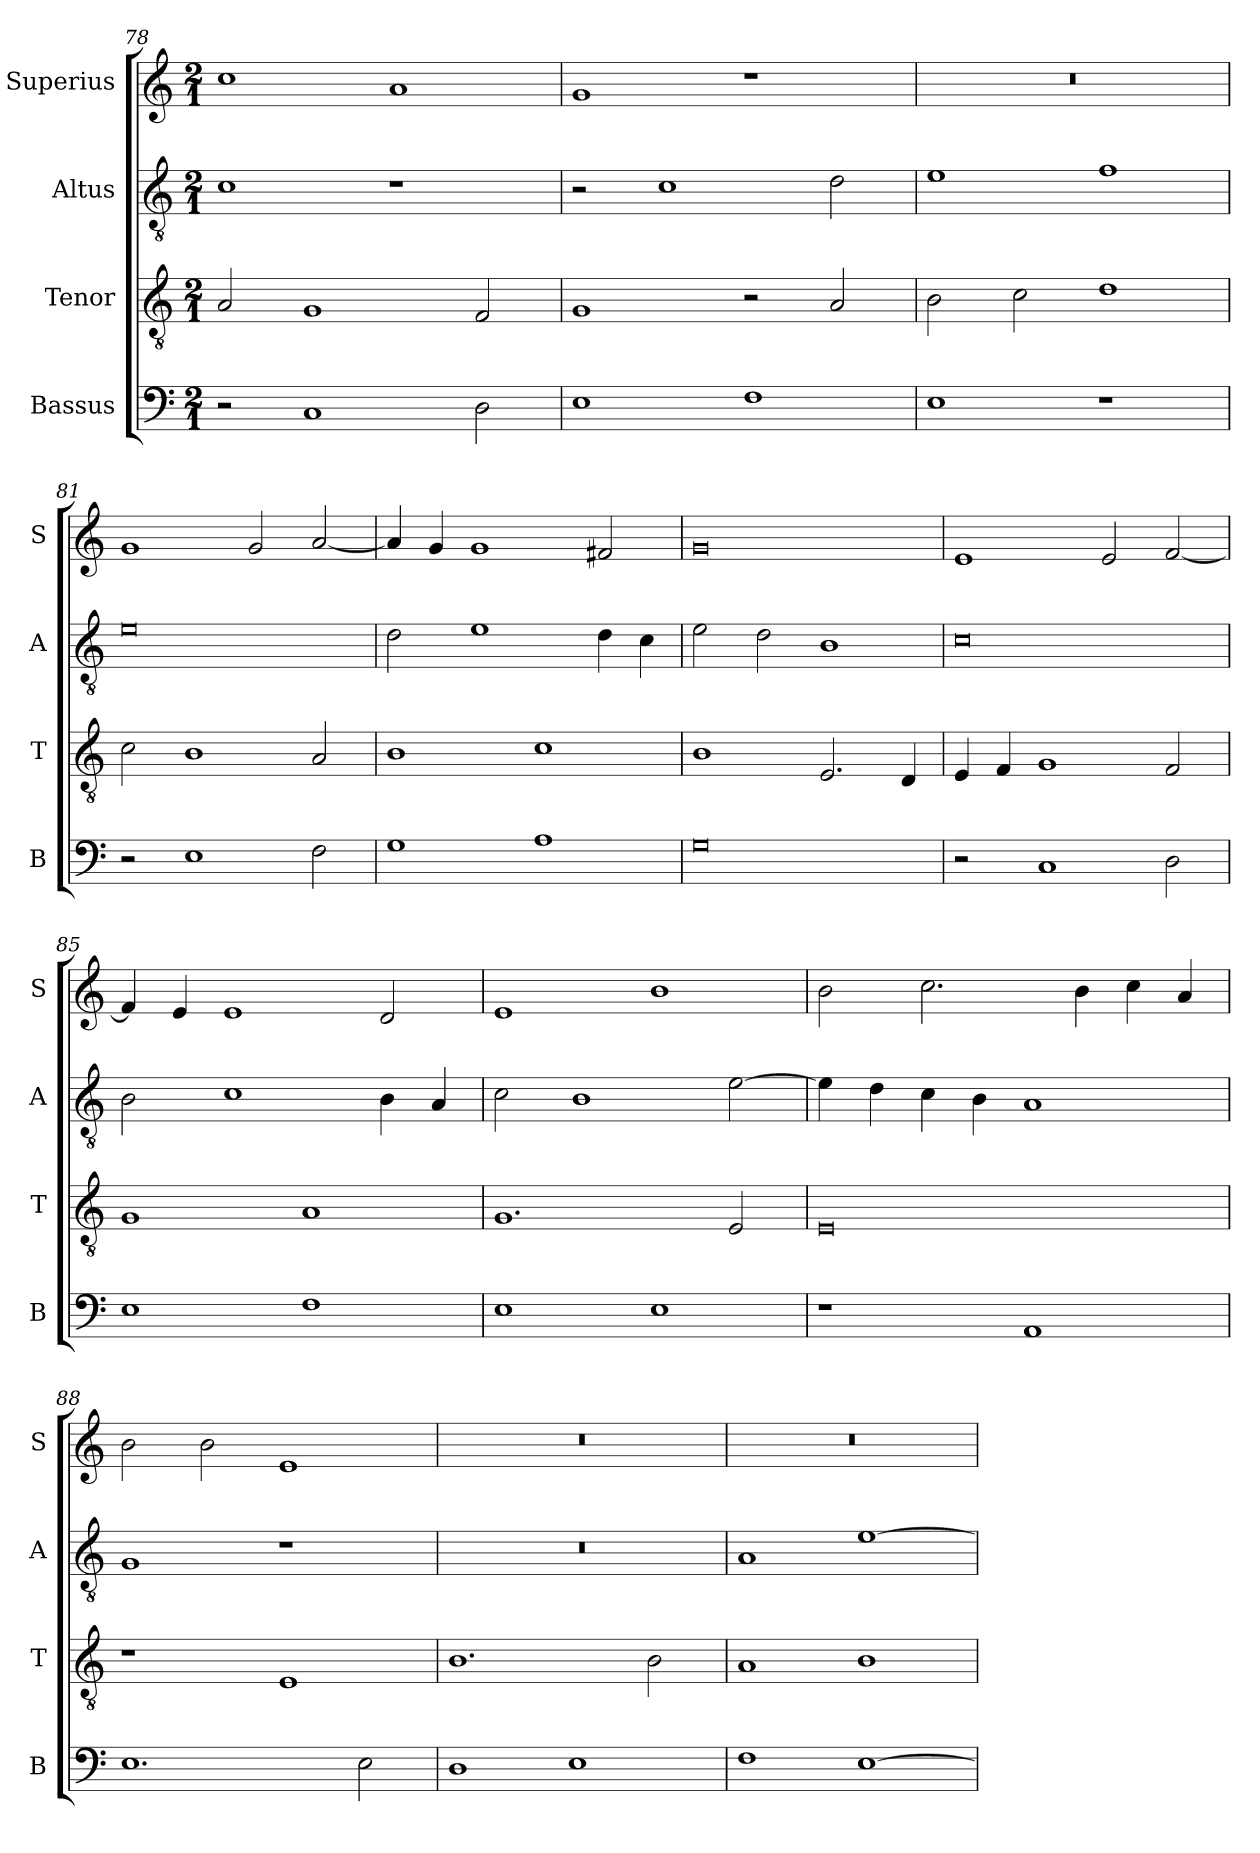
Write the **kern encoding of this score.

**kern	**kern	**kern	**kern
*part4	*part3	*part2	*part1
*staff4	*staff3	*staff2	*staff1
*I"Bassus	*I"Tenor	*I"Altus	*I"Superius
*I'B	*I'T	*I'A	*I'S
*clefF4	*clefGv2	*clefGv2	*clefG2
*k[]	*k[]	*k[]	*k[]
*C:	*C:	*C:	*C:
*M2/1	*M2/1	*M2/1	*M2/1
=78	=78	=78	=78
2r	2A	1c	1cc
1C	1G	.	.
.	.	1r	1a
2D	2F	.	.
=79	=79	=79	=79
1E	1G	2r	1g
.	.	1c	.
1F	2r	.	1r
.	2A	2d	.
=80	=80	=80	=80
1E	2B	1e	0r
.	2c	.	.
1r	1d	1f	.
=81	=81	=81	=81
2r	2c	0e	1g
1E	1B	.	.
.	.	.	2g
2F	2A	.	[2a
=82	=82	=82	=82
1G	1B	2d	4a]
.	.	.	4g
.	.	1e	1g
1A	1c	.	.
.	.	4d	2f#X
.	.	4c	.
=83	=83	=83	=83
0G	1B	2e	0g
.	.	2d	.
.	2.E	1B	.
.	4D	.	.
=84	=84	=84	=84
2r	4E	0c	1e
.	4F	.	.
1C	1G	.	.
.	.	.	2e
2D	2F	.	[2f
=85	=85	=85	=85
1E	1G	2B	4f]
.	.	.	4e
.	.	1c	1e
1F	1A	.	.
.	.	4B	2d
.	.	4A	.
=86	=86	=86	=86
1E	1.G	2c	1e
.	.	1B	.
1E	.	.	1b
.	2E	[2e	.
=87	=87	=87	=87
1r	0E	4e]	2b
.	.	4d	.
.	.	4c	2.cc
.	.	4B	.
1AA	.	1A	.
.	.	.	4b
.	.	.	4cc
.	.	.	4a
=88	=88	=88	=88
1.E	1r	1G	2b
.	.	.	2b
.	1E	1r	1e
2E	.	.	.
=89	=89	=89	=89
1D	1.B	0r	0r
1E	.	.	.
.	2B	.	.
=90	=90	=90	=90
1F	1A	1A	0r
[1E	1B	[1e	.
=	=	=	=
*-	*-	*-	*-
